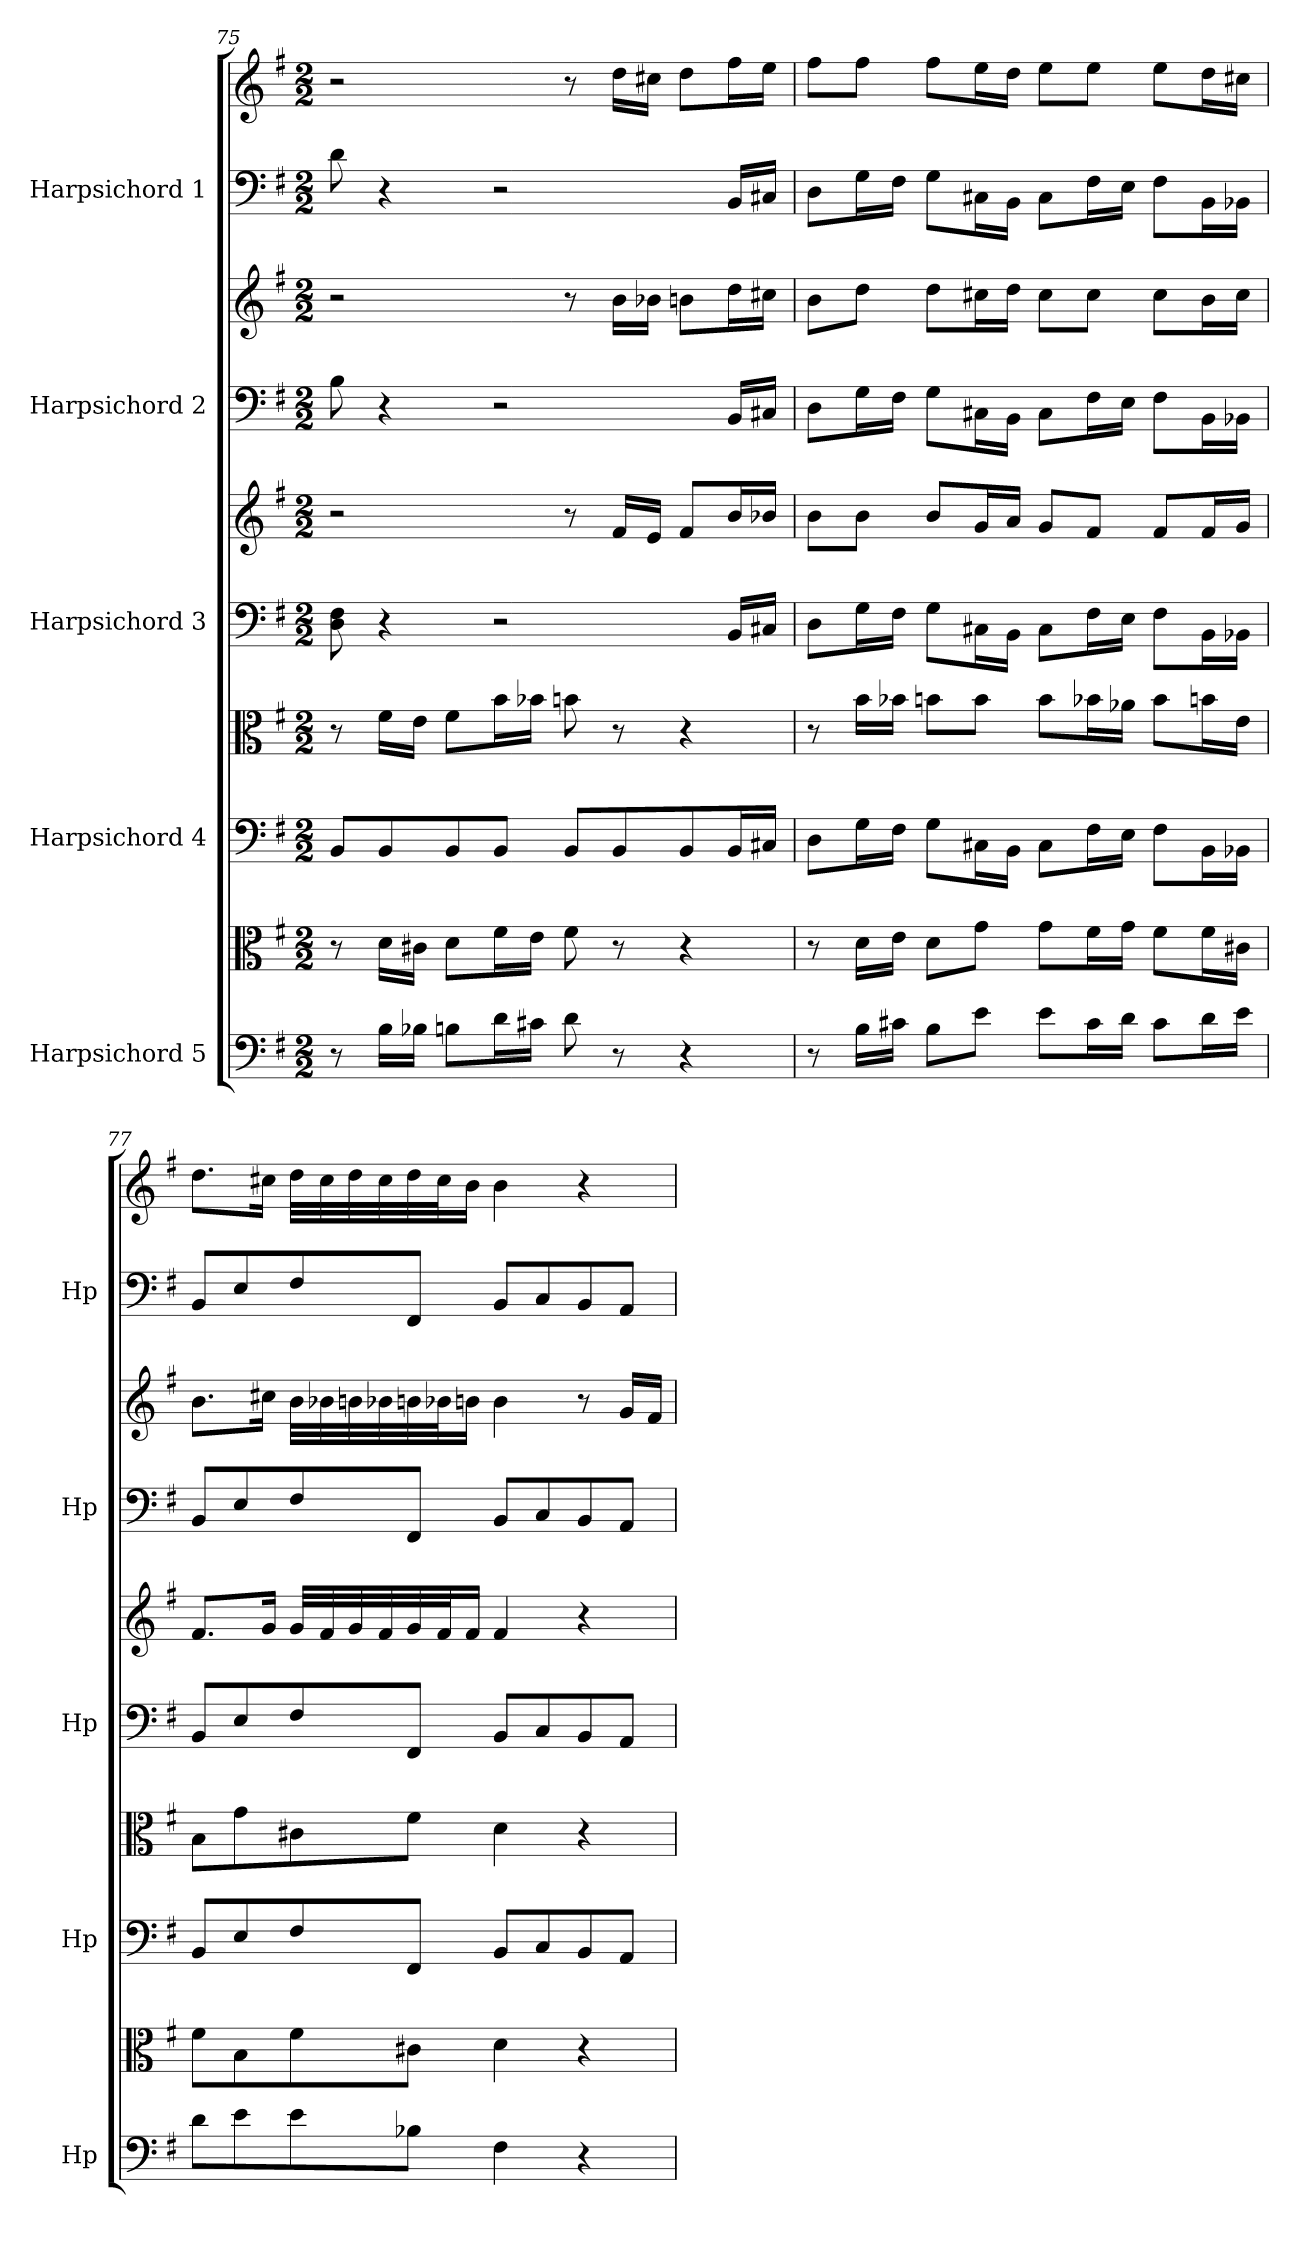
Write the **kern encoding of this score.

**kern	**kern	**kern	**kern	**kern	**kern	**kern	**kern	**kern	**kern
*part5	*part5	*part4	*part4	*part3	*part3	*part2	*part2	*part1	*part1
*staff10	*staff9	*staff8	*staff7	*staff6	*staff5	*staff4	*staff3	*staff2	*staff1
*I"Harpsichord 5	*	*I"Harpsichord 4	*	*I"Harpsichord 3	*	*I"Harpsichord 2	*	*I"Harpsichord 1	*
*I'Hp	*	*I'Hp	*	*I'Hp	*	*I'Hp	*	*I'Hp	*
!!LO:PB:g=z
*clefF4	*clefC3	*clefF4	*clefC3	*clefF4	*clefG2	*clefF4	*clefG2	*clefF4	*clefG2
*k[f#]	*k[f#]	*k[f#]	*k[f#]	*k[f#]	*k[f#]	*k[f#]	*k[f#]	*k[f#]	*k[f#]
*M2/2	*M2/2	*M2/2	*M2/2	*M2/2	*M2/2	*M2/2	*M2/2	*M2/2	*M2/2
=75	=75	=75	=75	=75	=75	=75	=75	=75	=75
8r	8r	8BB/L	8r	8D\ 8F#\	2r	8B\	2r	8d\	2r
16B\LL	16d\LL	8BB/	16f#\LL	4r	.	4r	.	4r	.
16B-X\JJ	16c#X\JJ	.	16e\JJ	.	.	.	.	.	.
8Bn\L	8d\L	8BB/	8f#\L	.	.	.	.	.	.
16d\L	16f#\L	8BB/J	16b\L	2r	.	2r	.	2r	.
16c#X\JJ	16e\JJ	.	16b-X\JJ	.	.	.	.	.	.
8d\	8f#\	8BB/L	8bn\	.	8r	.	8r	.	8r
8r	8r	8BB/	8r	.	16f#/LL	.	16b\LL	.	16dd\LL
.	.	.	.	.	16e/JJ	.	16b-X\JJ	.	16cc#X\JJ
4r	4r	8BB/	4r	.	8f#/L	.	8bn\L	.	8dd\L
.	.	16BB/L	.	16BB/LL	16b/L	16BB/LL	16dd\L	16BB/LL	16ff#\L
.	.	16C#X/JJ	.	16C#X/JJ	16b-X/JJ	16C#X/JJ	16cc#X\JJ	16C#X/JJ	16ee\JJ
=76	=76	=76	=76	=76	=76	=76	=76	=76	=76
8r	8r	8D\L	8r	8D\L	8b\L	8D\L	8b\L	8D\L	8ff#\L
16B\LL	16d\LL	16G\L	16b\LL	16G\L	8b\J	16G\L	8dd\J	16G\L	8ff#\J
16c#X\JJ	16e\JJ	16F#\JJ	16b-X\JJ	16F#\JJ	.	16F#\JJ	.	16F#\JJ	.
8B\L	8d\L	8G\L	8bn\L	8G\L	8b/L	8G\L	8dd\L	8G\L	8ff#\L
8e\J	8g\J	16C#X\L	8b\J	16C#X\L	16g/L	16C#X\L	16cc#X\L	16C#X\L	16ee\L
.	.	16BB\JJ	.	16BB\JJ	16a/JJ	16BB\JJ	16dd\JJ	16BB\JJ	16dd\JJ
8e\L	8g\L	8C#\L	8b\L	8C#\L	8g/L	8C#\L	8cc#\L	8C#\L	8ee\L
16c#\L	16f#\L	16F#\L	16b-X\L	16F#\L	8f#/J	16F#\L	8cc#\J	16F#\L	8ee\J
16d\JJ	16g\JJ	16E\JJ	16a-X\JJ	16E\JJ	.	16E\JJ	.	16E\JJ	.
8c#\L	8f#\L	8F#\L	8b-\L	8F#\L	8f#/L	8F#\L	8cc#\L	8F#\L	8ee\L
16d\L	16f#\L	16BB\L	16bn\L	16BB\L	16f#/L	16BB\L	16b\L	16BB\L	16dd\L
16e\JJ	16c#X\JJ	16BB-X\JJ	16e\JJ	16BB-X\JJ	16g/JJ	16BB-X\JJ	16cc#\JJ	16BB-X\JJ	16cc#X\JJ
!!LO:PB:g=z
=77	=77	=77	=77	=77	=77	=77	=77	=77	=77
8d\L	8f#\L	8BB/L	8B\L	8BB/L	8.f#/L	8BB/L	8.b\L	8BB/L	8.dd\L
8e\	8B\	8E/	8g\	8E/	.	8E/	.	8E/	.
.	.	.	.	.	16g/Jk	.	16cc#X\Jk	.	16cc#X\Jk
8e\	8f#\	8F#/	8c#X\	8F#/	32g/LLL	8F#/	32b\LLL	8F#/	32dd\LLL
.	.	.	.	.	32f#/	.	32b-X\	.	32cc#\
.	.	.	.	.	32g/	.	32bn\	.	32dd\
.	.	.	.	.	32f#/	.	32b-X\	.	32cc#\
8B-X\J	8c#X\J	8FF#/J	8f#\J	8FF#/J	32g/	8FF#/J	32bn\	8FF#/J	32dd\
.	.	.	.	.	32f#/J	.	32b-X\J	.	32cc#\J
.	.	.	.	.	16f#/JJ	.	16bn\JJ	.	16b\JJ
4F#\	4d\	8BB/L	4d\	8BB/L	4f#/	8BB/L	4b\	8BB/L	4b\
.	.	8C/	.	8C/	.	8C/	.	8C/	.
4r	4r	8BB/	4r	8BB/	4r	8BB/	8r	8BB/	4r
.	.	8AA/J	.	8AA/J	.	8AA/J	16g/LL	8AA/J	.
.	.	.	.	.	.	.	16f#/JJ	.	.
=	=	=	=	=	=	=	=	=	=
*-	*-	*-	*-	*-	*-	*-	*-	*-	*-
